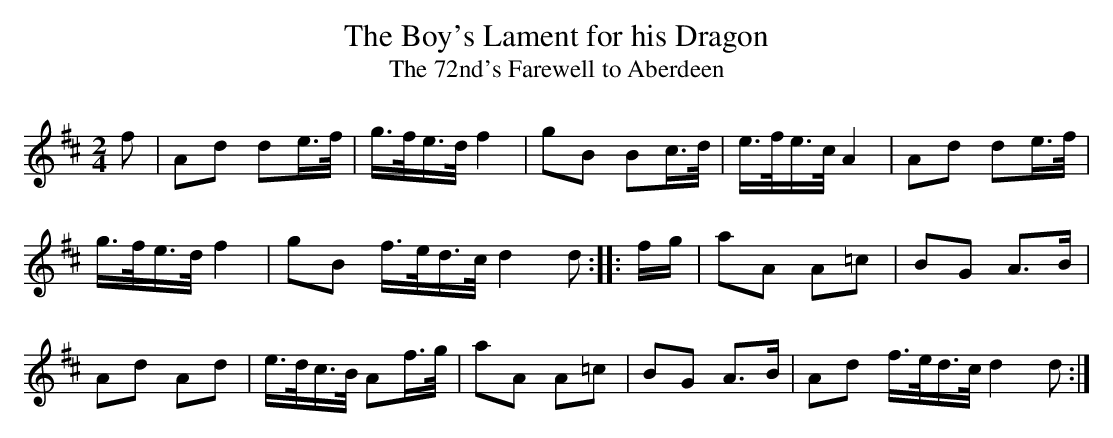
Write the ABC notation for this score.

X:1
T:The Boy's Lament for his Dragon
T:The 72nd's Farewell to Aberdeen
L:1/8
M:2/4
K:D
f|Ad de/>f/|g/>f/e/>d/ f2|gB Bc/>d/|e/>f/e/>c/ A2|Ad de/>f/|
g/>f/e/>d/ f2|gB f/>e/d/>c/ d2 d::f/g/|aA A=c|BG A>B|
Ad Ad|e/>d/c/>B/ Af/>g/|aA A=c|BG A>B|Ad f/>e/d/>c/ d2 d:|]
